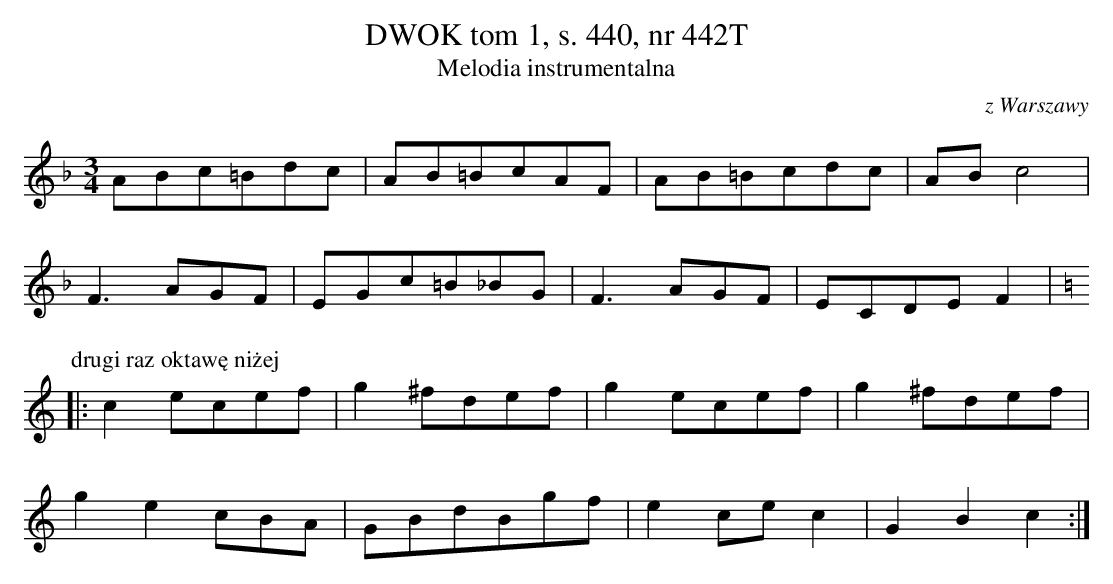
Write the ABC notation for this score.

X:1
T: DWOK tom 1, s. 440, nr 442T
T: Melodia instrumentalna
O: z Warszawy
M: 3/4
L: 1/8
K: F
ABc=Bdc | AB=BcAF | AB=Bcdc | ABc4 |
F3AGF | EGc=B_BG | F3AGF | ECDEF2|
K: C
P: drugi raz oktawę niżej
|:c2ecef | g2^fdef | g2ecef | g2^fdef |
g2e2cBA | GBdBgf | e2cec2 | G2B2c2:|
